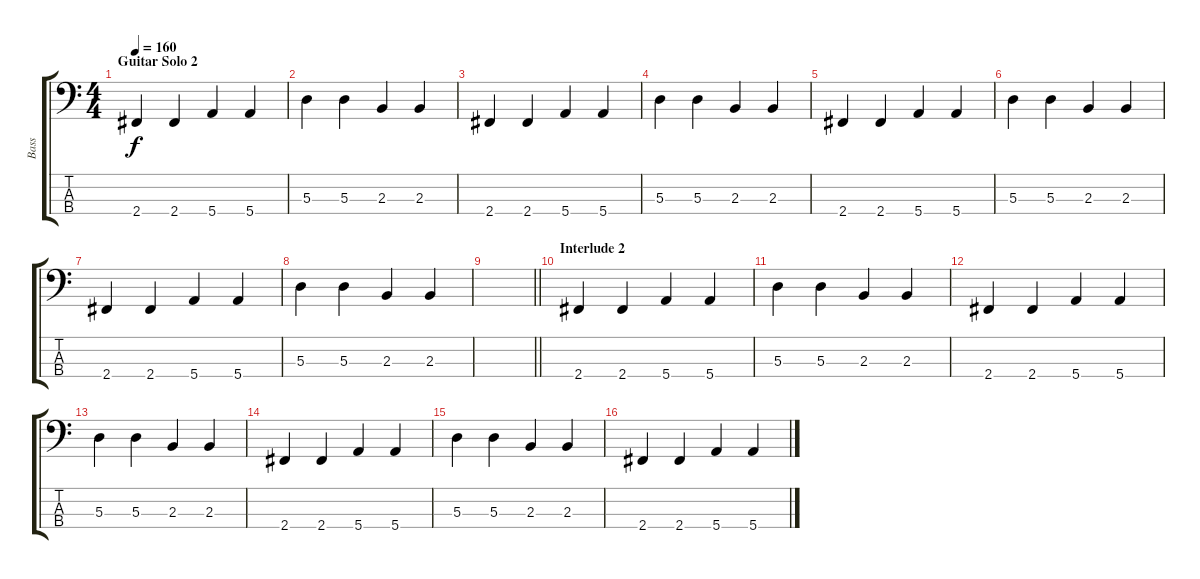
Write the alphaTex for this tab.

\track ("Bass" "Bass") {instrument acousticguitarsteel}
\staff {score tabs}
\tuning (G2 D2 A1 E1) {hide}
\ts (4 4)
\section ("" "Guitar Solo 2")
\tempo 160
\clef f4
\ks c
2.4.4{dy f} 2.4.4 5.4.4 5.4.4 |
5.3.4 5.3.4 2.3.4 2.3.4 |
2.4.4 2.4.4 5.4.4 5.4.4 |
5.3.4 5.3.4 2.3.4 2.3.4 |
2.4.4 2.4.4 5.4.4 5.4.4 |
5.3.4 5.3.4 2.3.4 2.3.4 |
2.4.4 2.4.4 5.4.4 5.4.4 |
5.3.4 5.3.4 2.3.4 2.3.4 |
\barLineRight lightlight
|
\section ("" "Interlude 2")
2.4.4 2.4.4 5.4.4 5.4.4 |
5.3.4 5.3.4 2.3.4 2.3.4 |
2.4.4 2.4.4 5.4.4 5.4.4 |
5.3.4 5.3.4 2.3.4 2.3.4 |
2.4.4 2.4.4 5.4.4 5.4.4 |
5.3.4 5.3.4 2.3.4 2.3.4 |
2.4.4 2.4.4 5.4.4 5.4.4
